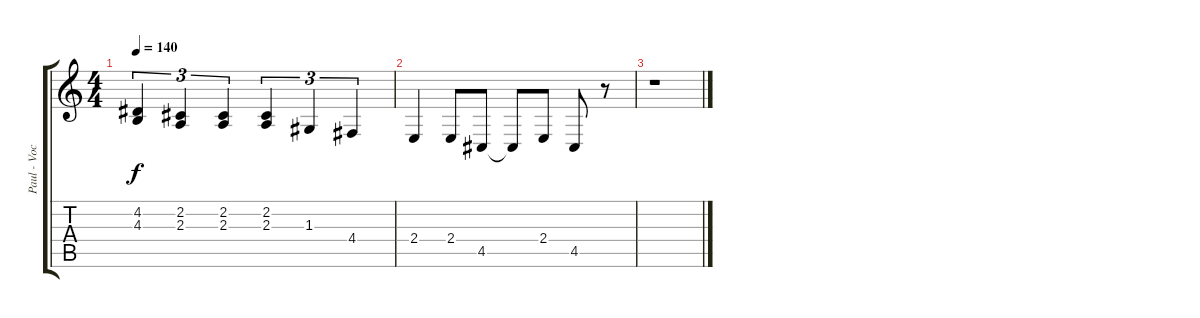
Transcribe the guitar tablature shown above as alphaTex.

\track ("Paul - Vocal" "Paul - Voc") {instrument electricgrandpiano}
\staff {score tabs}
\tuning (E4 B3 G3 D3 A2 E2) {hide}
\ts (4 4)
\tempo 140
\clef g2
\ks c
(4.2 4.3).4{tu (3 2) dy f} (2.2 2.3).4{tu (3 2)} (2.2 2.3).4{tu (3 2)} (2.2 2.3).4{tu (3 2)} 1.3.4{tu (3 2)} 4.4.4{tu (3 2)} |
2.4.4 2.4.8 4.5.8 4.5{t}.8 2.4.8 4.5.8 r.8 |
r.1
